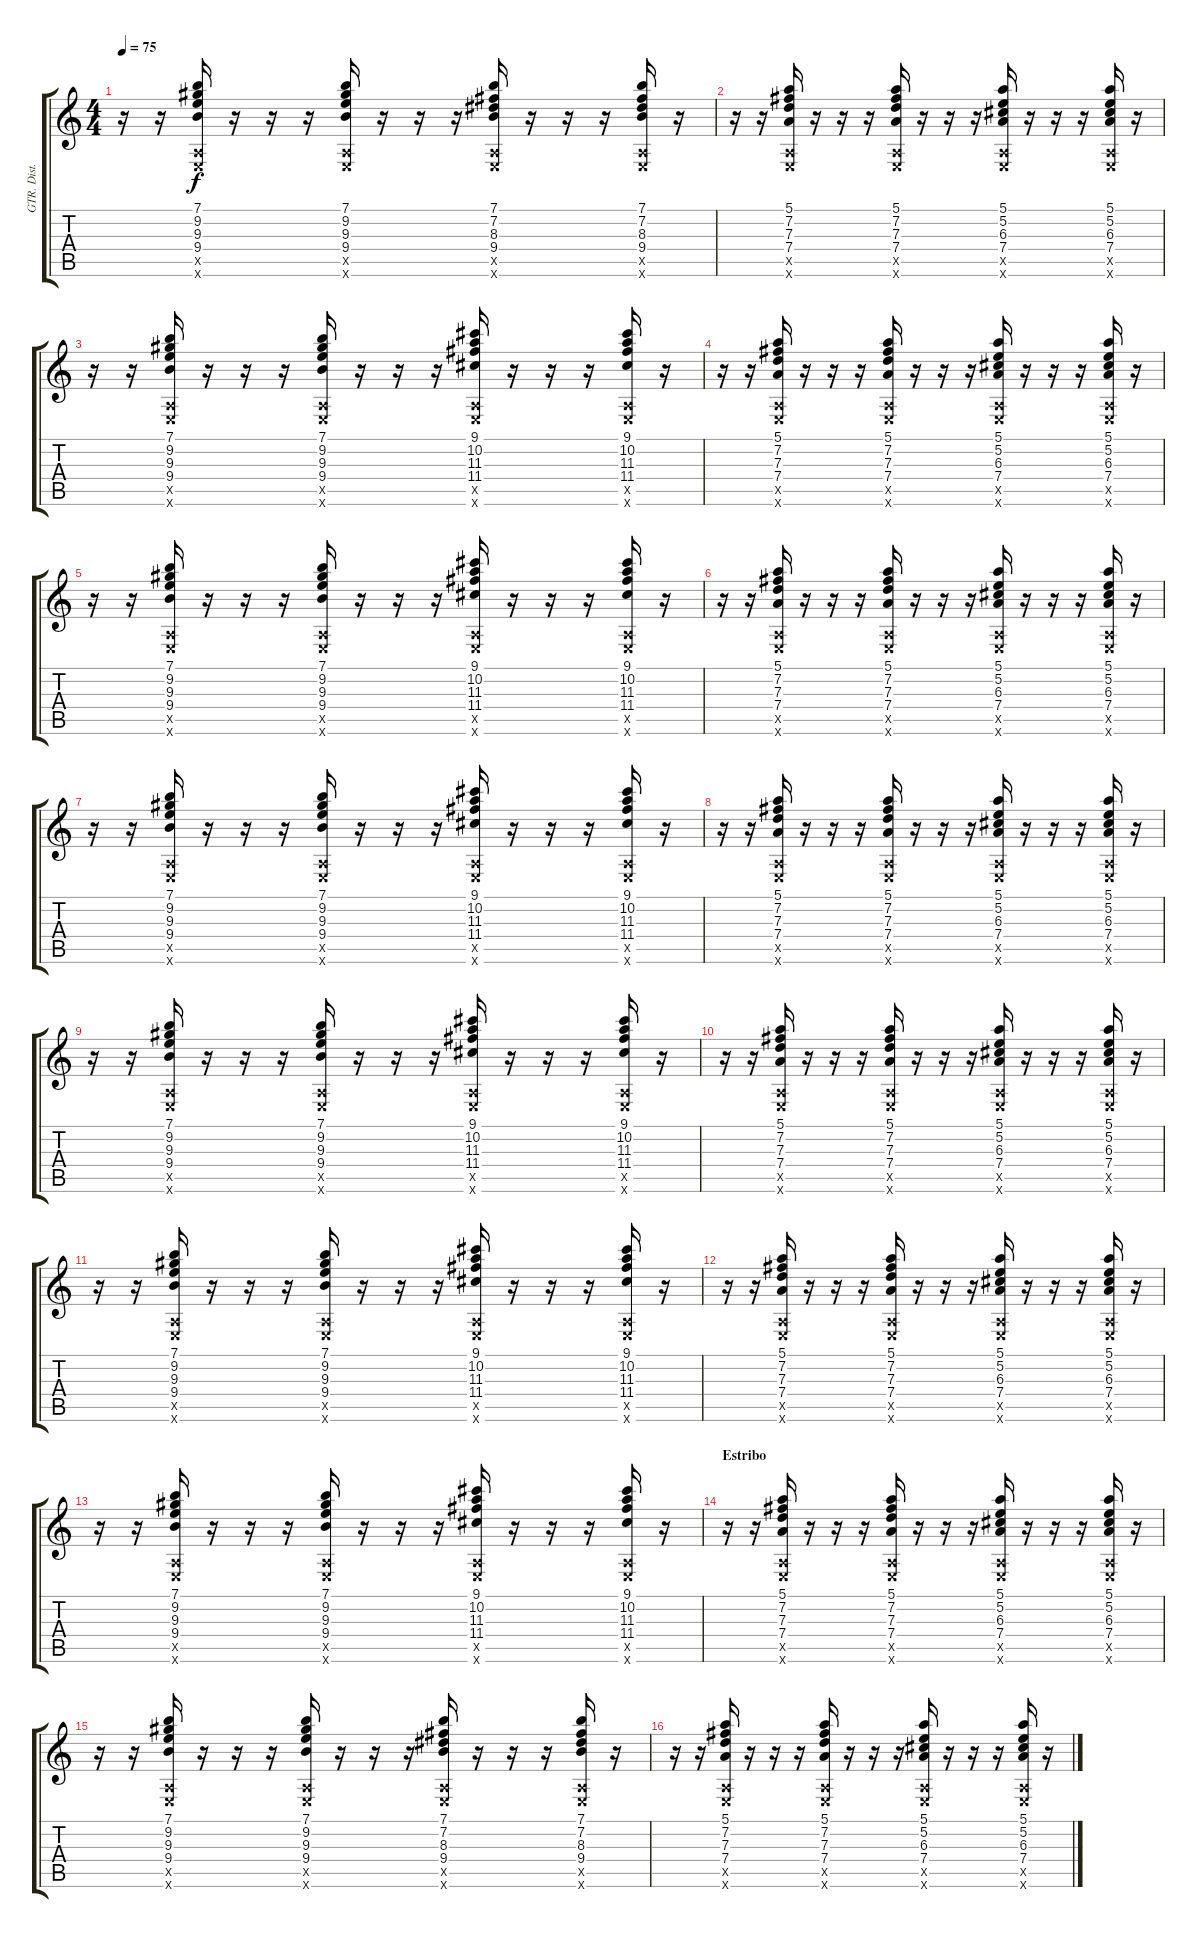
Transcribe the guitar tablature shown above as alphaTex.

\track ("GTR. Dist." "GTR. Dist.") {instrument overdrivenguitar}
\staff {score tabs}
\tuning (E4 B3 G3 D3 A2 E2) {hide}
\ts (4 4)
\tempo 75
\clef g2
\ks c
r.16{dy f} r.16 (7.1 9.2 9.3 9.4 0.5{x} 0.6{x}).16 r.16 r.16 r.16 (7.1 9.2 9.3 9.4 0.5{x} 0.6{x}).16 r.16 r.16 r.16 (7.1 7.2 8.3 9.4 0.5{x} 0.6{x}).16 r.16 r.16 r.16 (7.1 7.2 8.3 9.4 0.5{x} 0.6{x}).16 r.16 |
r.16 r.16 (5.1 7.2 7.3 7.4 0.5{x} 0.6{x}).16 r.16 r.16 r.16 (5.1 7.2 7.3 7.4 0.5{x} 0.6{x}).16 r.16 r.16 r.16 (5.1 5.2 6.3 7.4 0.5{x} 0.6{x}).16 r.16 r.16 r.16 (5.1 5.2 6.3 7.4 0.5{x} 0.6{x}).16 r.16 |
r.16 r.16 (7.1 9.2 9.3 9.4 0.5{x} 0.6{x}).16 r.16 r.16 r.16 (7.1 9.2 9.3 9.4 0.5{x} 0.6{x}).16 r.16 r.16 r.16 (9.1 10.2 11.3 11.4 0.5{x} 0.6{x}).16 r.16 r.16 r.16 (9.1 10.2 11.3 11.4 0.5{x} 0.6{x}).16 r.16 |
r.16 r.16 (5.1 7.2 7.3 7.4 0.5{x} 0.6{x}).16 r.16 r.16 r.16 (5.1 7.2 7.3 7.4 0.5{x} 0.6{x}).16 r.16 r.16 r.16 (5.1 5.2 6.3 7.4 0.5{x} 0.6{x}).16 r.16 r.16 r.16 (5.1 5.2 6.3 7.4 0.5{x} 0.6{x}).16 r.16 |
r.16 r.16 (7.1 9.2 9.3 9.4 0.5{x} 0.6{x}).16 r.16 r.16 r.16 (7.1 9.2 9.3 9.4 0.5{x} 0.6{x}).16 r.16 r.16 r.16 (9.1 10.2 11.3 11.4 0.5{x} 0.6{x}).16 r.16 r.16 r.16 (9.1 10.2 11.3 11.4 0.5{x} 0.6{x}).16 r.16 |
r.16 r.16 (5.1 7.2 7.3 7.4 0.5{x} 0.6{x}).16 r.16 r.16 r.16 (5.1 7.2 7.3 7.4 0.5{x} 0.6{x}).16 r.16 r.16 r.16 (5.1 5.2 6.3 7.4 0.5{x} 0.6{x}).16 r.16 r.16 r.16 (5.1 5.2 6.3 7.4 0.5{x} 0.6{x}).16 r.16 |
r.16 r.16 (7.1 9.2 9.3 9.4 0.5{x} 0.6{x}).16 r.16 r.16 r.16 (7.1 9.2 9.3 9.4 0.5{x} 0.6{x}).16 r.16 r.16 r.16 (9.1 10.2 11.3 11.4 0.5{x} 0.6{x}).16 r.16 r.16 r.16 (9.1 10.2 11.3 11.4 0.5{x} 0.6{x}).16 r.16 |
r.16 r.16 (5.1 7.2 7.3 7.4 0.5{x} 0.6{x}).16 r.16 r.16 r.16 (5.1 7.2 7.3 7.4 0.5{x} 0.6{x}).16 r.16 r.16 r.16 (5.1 5.2 6.3 7.4 0.5{x} 0.6{x}).16 r.16 r.16 r.16 (5.1 5.2 6.3 7.4 0.5{x} 0.6{x}).16 r.16 |
r.16 r.16 (7.1 9.2 9.3 9.4 0.5{x} 0.6{x}).16 r.16 r.16 r.16 (7.1 9.2 9.3 9.4 0.5{x} 0.6{x}).16 r.16 r.16 r.16 (9.1 10.2 11.3 11.4 0.5{x} 0.6{x}).16 r.16 r.16 r.16 (9.1 10.2 11.3 11.4 0.5{x} 0.6{x}).16 r.16 |
r.16 r.16 (5.1 7.2 7.3 7.4 0.5{x} 0.6{x}).16 r.16 r.16 r.16 (5.1 7.2 7.3 7.4 0.5{x} 0.6{x}).16 r.16 r.16 r.16 (5.1 5.2 6.3 7.4 0.5{x} 0.6{x}).16 r.16 r.16 r.16 (5.1 5.2 6.3 7.4 0.5{x} 0.6{x}).16 r.16 |
r.16 r.16 (7.1 9.2 9.3 9.4 0.5{x} 0.6{x}).16 r.16 r.16 r.16 (7.1 9.2 9.3 9.4 0.5{x} 0.6{x}).16 r.16 r.16 r.16 (9.1 10.2 11.3 11.4 0.5{x} 0.6{x}).16 r.16 r.16 r.16 (9.1 10.2 11.3 11.4 0.5{x} 0.6{x}).16 r.16 |
r.16 r.16 (5.1 7.2 7.3 7.4 0.5{x} 0.6{x}).16 r.16 r.16 r.16 (5.1 7.2 7.3 7.4 0.5{x} 0.6{x}).16 r.16 r.16 r.16 (5.1 5.2 6.3 7.4 0.5{x} 0.6{x}).16 r.16 r.16 r.16 (5.1 5.2 6.3 7.4 0.5{x} 0.6{x}).16 r.16 |
r.16 r.16 (7.1 9.2 9.3 9.4 0.5{x} 0.6{x}).16 r.16 r.16 r.16 (7.1 9.2 9.3 9.4 0.5{x} 0.6{x}).16 r.16 r.16 r.16 (9.1 10.2 11.3 11.4 0.5{x} 0.6{x}).16 r.16 r.16 r.16 (9.1 10.2 11.3 11.4 0.5{x} 0.6{x}).16 r.16 |
\section ("" "Estribo")
r.16 r.16 (5.1 7.2 7.3 7.4 0.5{x} 0.6{x}).16 r.16 r.16 r.16 (5.1 7.2 7.3 7.4 0.5{x} 0.6{x}).16 r.16 r.16 r.16 (5.1 5.2 6.3 7.4 0.5{x} 0.6{x}).16 r.16 r.16 r.16 (5.1 5.2 6.3 7.4 0.5{x} 0.6{x}).16 r.16 |
r.16 r.16 (7.1 9.2 9.3 9.4 0.5{x} 0.6{x}).16 r.16 r.16 r.16 (7.1 9.2 9.3 9.4 0.5{x} 0.6{x}).16 r.16 r.16 r.16 (7.1 7.2 8.3 9.4 0.5{x} 0.6{x}).16 r.16 r.16 r.16 (7.1 7.2 8.3 9.4 0.5{x} 0.6{x}).16 r.16 |
r.16 r.16 (5.1 7.2 7.3 7.4 0.5{x} 0.6{x}).16 r.16 r.16 r.16 (5.1 7.2 7.3 7.4 0.5{x} 0.6{x}).16 r.16 r.16 r.16 (5.1 5.2 6.3 7.4 0.5{x} 0.6{x}).16 r.16 r.16 r.16 (5.1 5.2 6.3 7.4 0.5{x} 0.6{x}).16 r.16
